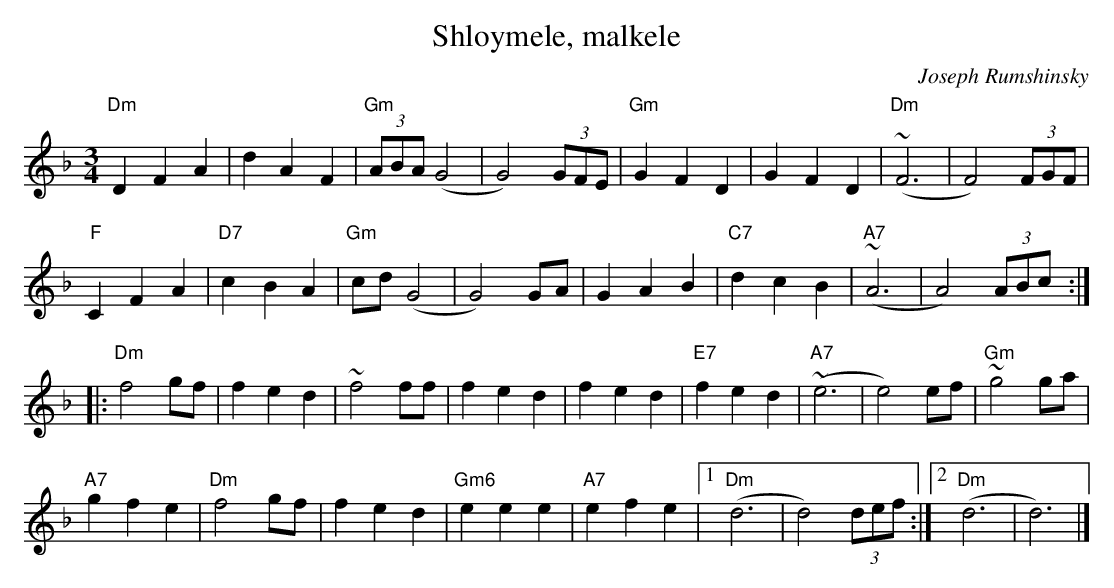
X:1
T:Shloymele, malkele
C:Joseph Rumshinsky
M:3/4
K:Dm
"Dm"D2F2A2|d2A2F2|"Gm"(3ABA (G4|G4) (3GFE|"Gm"G2F2D2|G2F2D2|"Dm"  (~F6|F4) (3FGF|
"F"C2F2A2|"D7"c2B2A2|"Gm"cd (G4|G4) GA| G2A2B2|"C7"d2c2B2|"A7"(~A6|A4) (3ABc:|
|:"Dm"f4 gf|f2e2d2|~f4 ff|f2e2d2|f2e2d2|"E7"f2e2d2|"A7"(~e6|e4) ef|"Gm"~g4 ga|
"A7"g2f2e2|"Dm"f4 gf| f2 e2 d2| "Gm6" e2e2e2|"A7"e2f2e2|1"Dm"(d6|d4)(3def:|2"Dm"(d6|d6)|]
